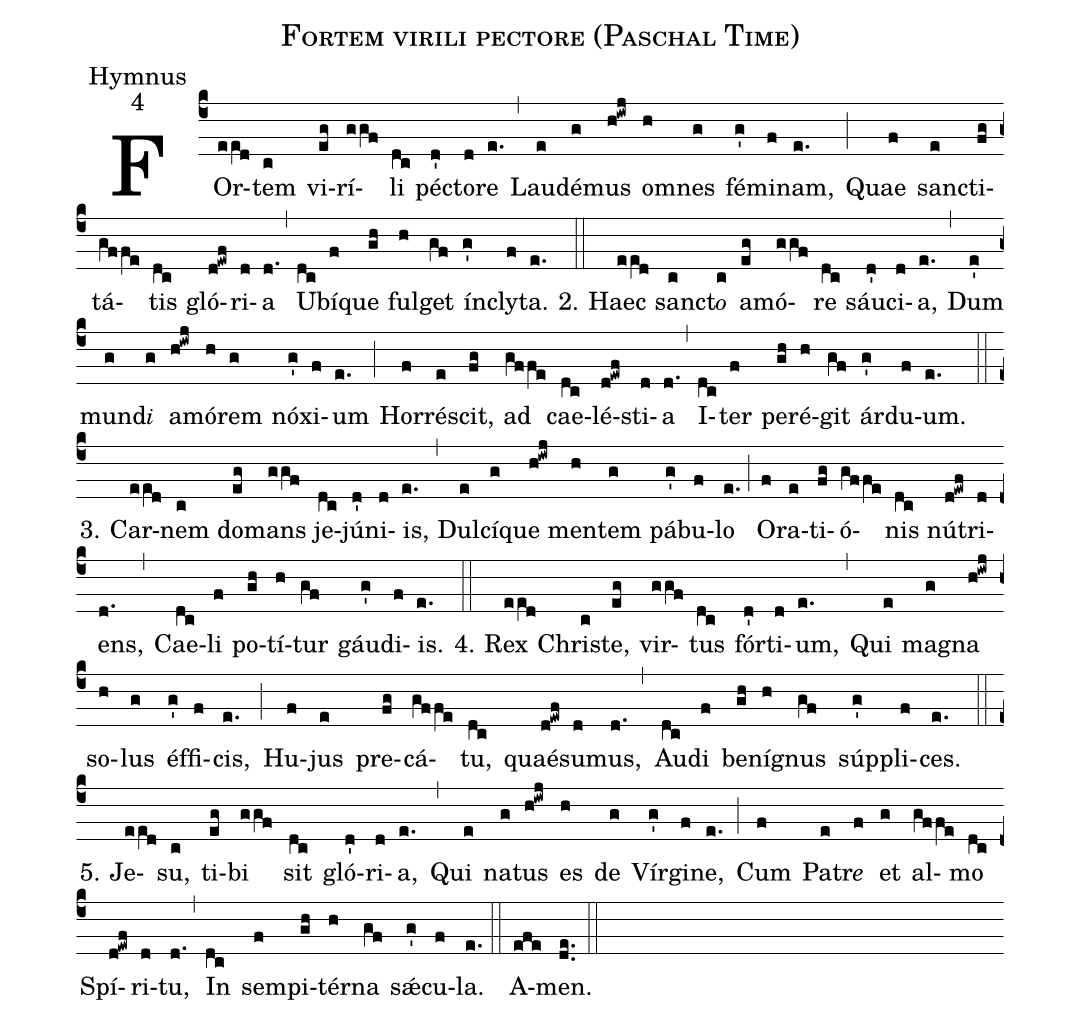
name:Fortem virili pectore (Paschal Time);
office-part:Hymnus;
mode:4;
%%
(c4) FOr(ee[ll:1]d)tem(c) vi(eg)rí(ggf)li(dc) pé(d')cto(d)re(e.) (,) Lau(e)dé(g)mus(h!iwj) o(h)mnes(g) fé(g')mi(f)nam,(e.) (;) Quae(f) san(e)cti(fg)tá(gffe)tis(dc) gló(d!ewf)ri(d)a(d.) (,) U(dc)bí(f)que(gh) ful(h)get(gf) ín(g')cly(f)ta.(e.) (::)
2. Haec(ee[ll:1]d) san(c)ct{<e>o</e>}(c) a(eg)mó(ggf)re(dc) sáu(d')ci(d)a,(e.) (,) Dum(e') mun(g)d{<e>i</e>}(g) a(h!iwj)mó(h)rem(g) nó(g')xi(f)um(e.) (;) Hor(f)ré(e)scit,(fg) ad(gffe) cae(dc)lé(d!ewf)sti(d)a(d.) (,) I(dc)ter(f) per(gh)é(h)git(gf) ár(g')du(f)um.(e.) (::)
3. Car(ee[ll:1]d)nem(c) do(eg)mans(ggf) je(dc)jú(d')ni(d)is,(e.) (,) Dul(e)cí(g)que(h!iwj) men(h)tem(g) pá(g')bu(f)lo(e.) (;) O(f)ra(e)ti(fg)ó(gffe)nis(dc) nú(d!ewf)tri(d)ens,(d.) (,) Cae(dc)li(f) po(gh)tí(h)tur(gf) gáu(g')di(f)is.(e.) (::)
4. Rex(ee[ll:1]d) Chri(c)ste,(eg) vir(ggf)tus(dc) fór(d')ti(d)um,(e.) (,) Qui(e) ma(g)gna(h!iwj) so(h)lus(g) éf(g')fi(f)cis,(e.) (;) Hu(f)jus(e) pre(fg)cá(gffe)tu,(dc) quaé(d!ewf)su(d)mus,(d.) (,) Au(dc)di(f) be(gh)ní(h)gnus(gf) súp(g')pli(f)ces.(e.) (::)
5. Je(ee[ll:1]d)su,(c) ti(eg)bi(ggf) sit(dc) gló(d')ri(d)a,(e.) (,)
Qui(e) na(g)tus(h!iwj) es(h) de(g) Vír(g')gi(f)ne,(e.) (;)
Cum(f) Pa(e)tr<i>e</i>(f) et(g) al(gffe)mo(dc) Spí(d!ewf)ri(d)tu,(d.) (,)
In(dc) sem(f)pi(gh)tér(h)na(gf) sǽ(g')cu(f)la.(e.) (::)
A(efe)men.(de..) (::)
